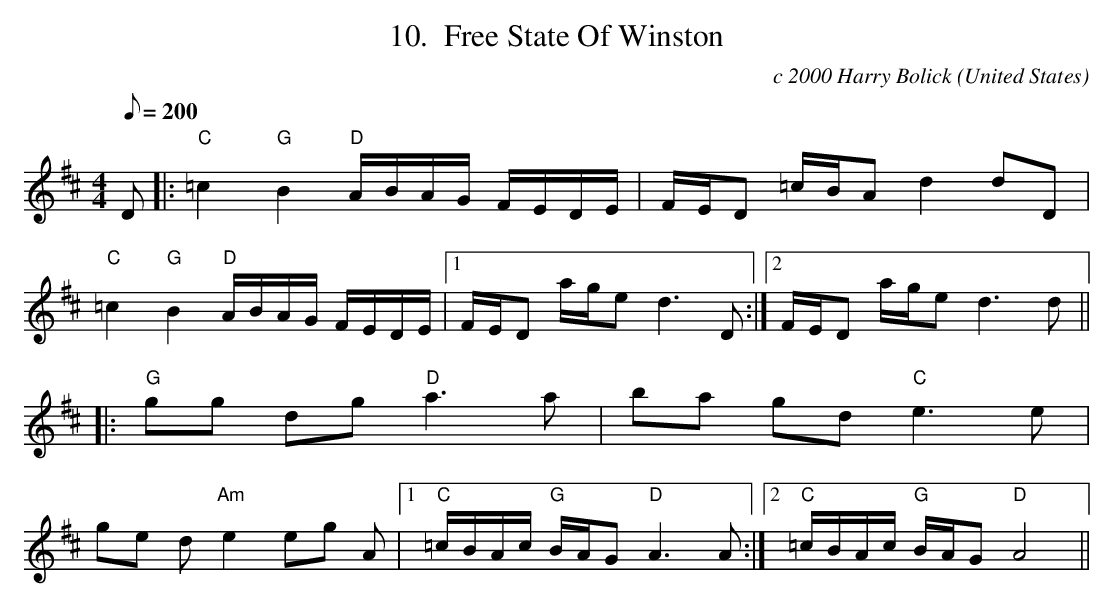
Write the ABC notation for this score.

X:1
T:10.  Free State Of Winston
C:c 2000 Harry Bolick
O:United States
M:4/4
L:1/8
Q:200
K:D
 D |: "C"=c2 "G" B2 "D"A/2B/2A/2G/2  F/2E/2D/2E/2 | F/2E/2D =c/2B/2A d2 dD|
"C"=c2 "G" B2 "D"A/2B/2A/2G/2  F/2E/2D/2E/2 |1 F/2E/2D  a/2g/2e d3 D :|2 F/2E/2D  a/2g/2e d3 d ||
|:"G" gg dg "D" a3a | ba gd "C" e3 e |
 ge d "Am" e2 eg A |1 "C"=c/2B/2A/2c/2 "G" B/2A/2G  "D"A3 A :|2 "C"=c/2B/2A/2c/2"G"  B/2A/2G "D" A4 ||
